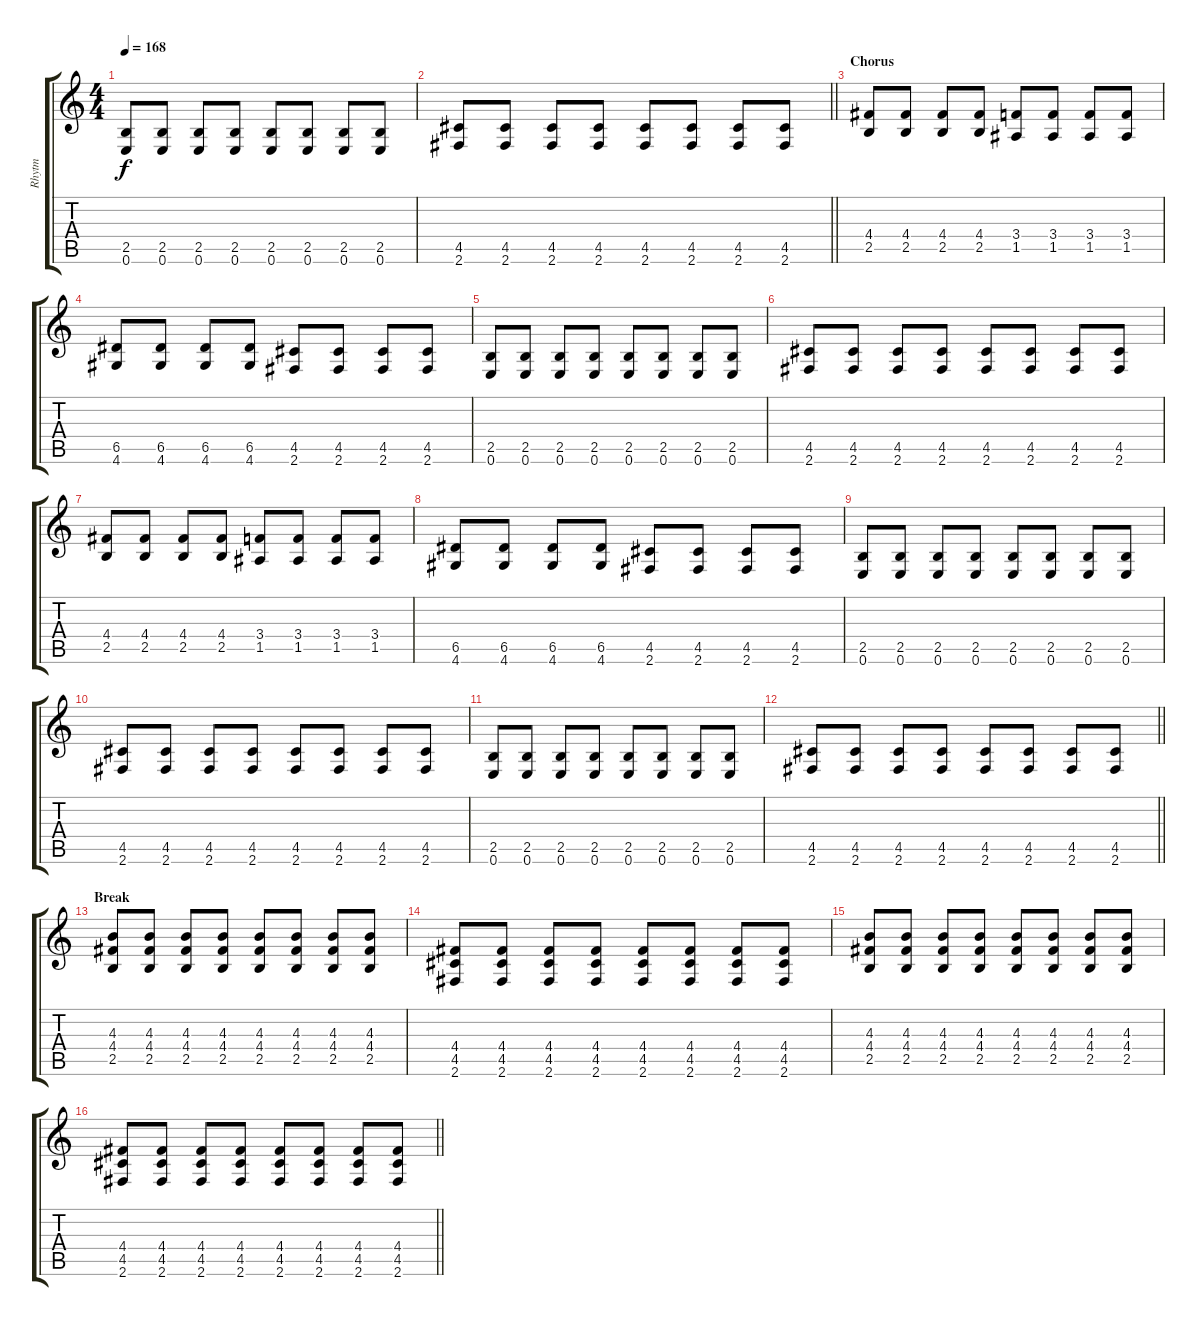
\track ("Rhytm" "Rhytm") {instrument distortionguitar}
\staff {score tabs}
\tuning (E4 B3 G3 D3 A2 E2) {hide}
\ts (4 4)
\tempo 168
\clef g2
\ks c
(2.5 0.6).8{dy f} (2.5 0.6).8 (2.5 0.6).8 (2.5 0.6).8 (2.5 0.6).8 (2.5 0.6).8 (2.5 0.6).8 (2.5 0.6).8 |
\barLineRight lightlight
(4.5 2.6).8 (4.5 2.6).8 (4.5 2.6).8 (4.5 2.6).8 (4.5 2.6).8 (4.5 2.6).8 (4.5 2.6).8 (4.5 2.6).8 |
\section ("" "Chorus")
(4.4 2.5).8 (4.4 2.5).8 (4.4 2.5).8 (4.4 2.5).8 (3.4 1.5).8 (3.4 1.5).8 (3.4 1.5).8 (3.4 1.5).8 |
(6.5 4.6).8 (6.5 4.6).8 (6.5 4.6).8 (6.5 4.6).8 (4.5 2.6).8 (4.5 2.6).8 (4.5 2.6).8 (4.5 2.6).8 |
(2.5 0.6).8 (2.5 0.6).8 (2.5 0.6).8 (2.5 0.6).8 (2.5 0.6).8 (2.5 0.6).8 (2.5 0.6).8 (2.5 0.6).8 |
(4.5 2.6).8 (4.5 2.6).8 (4.5 2.6).8 (4.5 2.6).8 (4.5 2.6).8 (4.5 2.6).8 (4.5 2.6).8 (4.5 2.6).8 |
(4.4 2.5).8 (4.4 2.5).8 (4.4 2.5).8 (4.4 2.5).8 (3.4 1.5).8 (3.4 1.5).8 (3.4 1.5).8 (3.4 1.5).8 |
(6.5 4.6).8 (6.5 4.6).8 (6.5 4.6).8 (6.5 4.6).8 (4.5 2.6).8 (4.5 2.6).8 (4.5 2.6).8 (4.5 2.6).8 |
(2.5 0.6).8 (2.5 0.6).8 (2.5 0.6).8 (2.5 0.6).8 (2.5 0.6).8 (2.5 0.6).8 (2.5 0.6).8 (2.5 0.6).8 |
(4.5 2.6).8 (4.5 2.6).8 (4.5 2.6).8 (4.5 2.6).8 (4.5 2.6).8 (4.5 2.6).8 (4.5 2.6).8 (4.5 2.6).8 |
(2.5 0.6).8 (2.5 0.6).8 (2.5 0.6).8 (2.5 0.6).8 (2.5 0.6).8 (2.5 0.6).8 (2.5 0.6).8 (2.5 0.6).8 |
\barLineRight lightlight
(4.5 2.6).8 (4.5 2.6).8 (4.5 2.6).8 (4.5 2.6).8 (4.5 2.6).8 (4.5 2.6).8 (4.5 2.6).8 (4.5 2.6).8 |
\section ("" "Break")
(4.3 4.4 2.5).8 (4.3 4.4 2.5).8 (4.3 4.4 2.5).8 (4.3 4.4 2.5).8 (4.3 4.4 2.5).8 (4.3 4.4 2.5).8 (4.3 4.4 2.5).8 (4.3 4.4 2.5).8 |
(4.4 4.5 2.6).8 (4.4 4.5 2.6).8 (4.4 4.5 2.6).8 (4.4 4.5 2.6).8 (4.4 4.5 2.6).8 (4.4 4.5 2.6).8 (4.4 4.5 2.6).8 (4.4 4.5 2.6).8 |
(4.3 4.4 2.5).8 (4.3 4.4 2.5).8 (4.3 4.4 2.5).8 (4.3 4.4 2.5).8 (4.3 4.4 2.5).8 (4.3 4.4 2.5).8 (4.3 4.4 2.5).8 (4.3 4.4 2.5).8 |
\barLineRight lightlight
(4.4 4.5 2.6).8 (4.4 4.5 2.6).8 (4.4 4.5 2.6).8 (4.4 4.5 2.6).8 (4.4 4.5 2.6).8 (4.4 4.5 2.6).8 (4.4 4.5 2.6).8 (4.4 4.5 2.6).8
